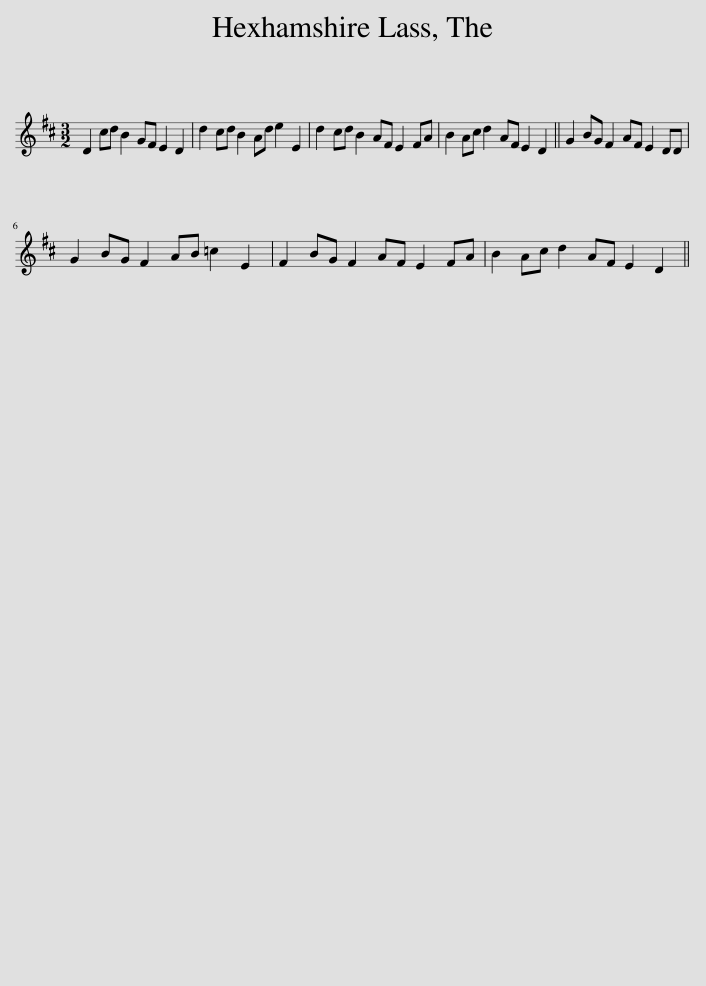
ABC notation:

X:1
L:1/8
M:3/2
I:linebreak $
K:D
V:1 treble
V:1
 D2 cd B2 GF E2 D2 | d2 cd B2 Ad e2 E2 | d2 cd B2 AF E2 FA | B2 Ac d2 AF E2 D2 || G2 BG F2 AF E2 DD |$ %5
 G2 BG F2 AB =c2 E2 | F2 BG F2 AF E2 FA | B2 Ac d2 AF E2 D2 || %8
